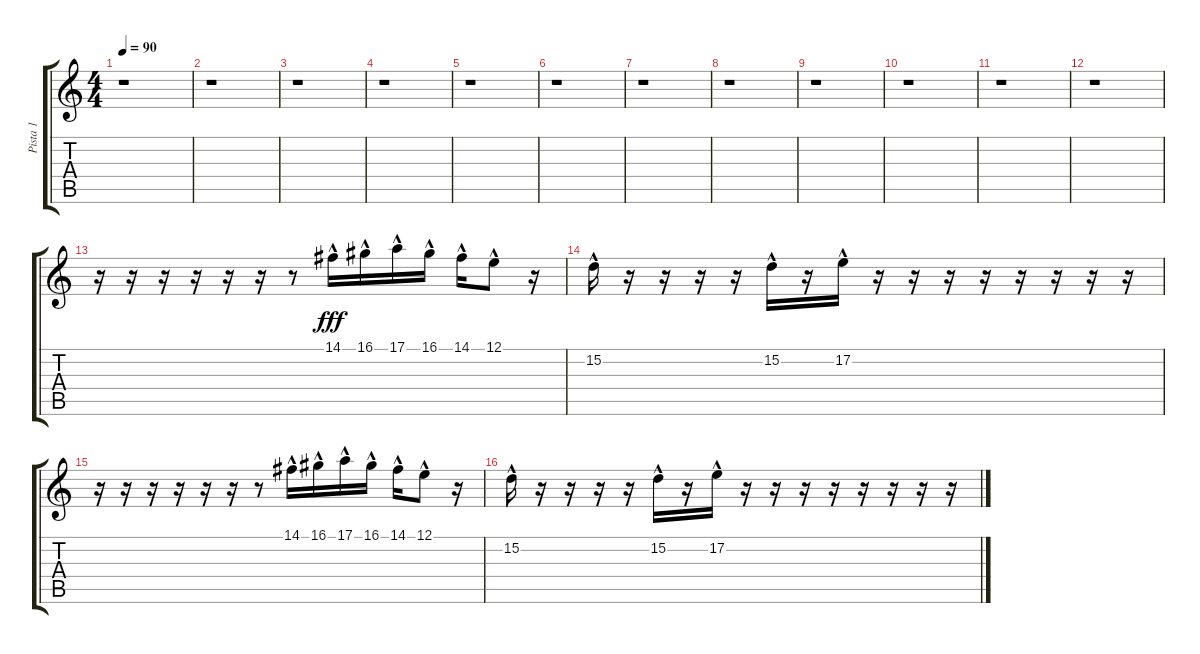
\track ("Pista 1" "Pista 1") {instrument xylophone}
\staff {score tabs}
\tuning (E4 B3 G3 D3 A2 E2) {hide}
\ts (4 4)
\tempo 90
\clef g2
\ks c
r.1{dy f} |
r.1 |
r.1 |
r.1 |
r.1 |
r.1 |
r.1 |
r.1 |
r.1 |
r.1 |
r.1 |
r.1 |
r.16 r.16 r.16 r.16 r.16 r.16 r.8 14.1{hac}.16{dy fff} 16.1{hac}.16 17.1{hac}.16 16.1{hac}.16 14.1{hac}.16 12.1{hac}.8 r.16 |
15.2{hac}.16 r.16 r.16 r.16 r.16 15.2{hac}.16 r.16 17.2{hac}.16 r.16 r.16 r.16 r.16 r.16 r.16 r.16 r.16 |
r.16 r.16 r.16 r.16 r.16 r.16 r.8 14.1{hac}.16 16.1{hac}.16 17.1{hac}.16 16.1{hac}.16 14.1{hac}.16 12.1{hac}.8 r.16 |
15.2{hac}.16 r.16 r.16 r.16 r.16 15.2{hac}.16 r.16 17.2{hac}.16 r.16 r.16 r.16 r.16 r.16 r.16 r.16 r.16
